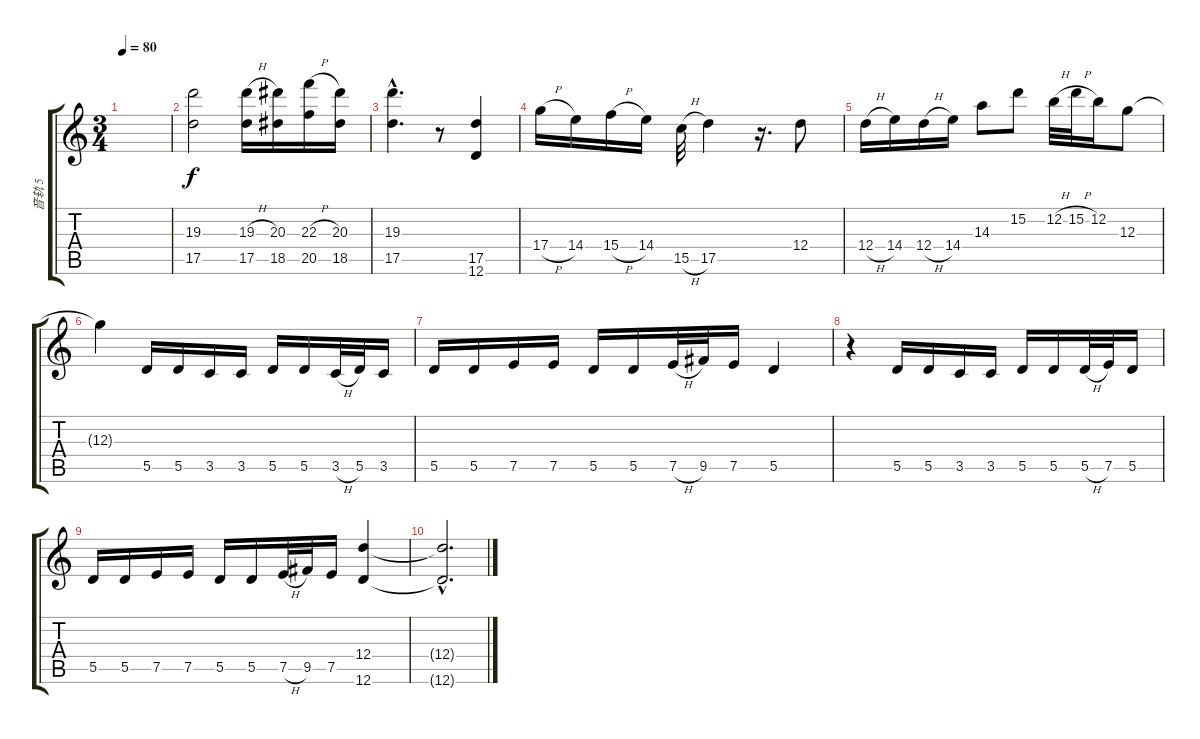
\track ("音轨 5" "音轨 5") {instrument contrabass}
\staff {score tabs}
\tuning (E4 B3 G3 D3 A2 D2) {hide}
\ts (3 4)
\tempo 80
\clef g2
\ks c
|
(19.3 17.5).2 (19.3{h} 17.5).16 (20.3 18.5).16 (22.3{h} 20.5).16 (20.3 18.5).16 |
(19.3{hac} 17.5{hac}).4{d} r.8 (17.5 12.6).4 |
17.4{h}.16 14.4.16 15.4{h}.16 14.4.16 15.5{h}.32 17.5.4 r.16{d} 12.4.8 |
12.4{h}.16 14.4.16 12.4{h}.16 14.4.16 14.3.8 15.2.8 12.2{h}.32 15.2{h}.32 12.2.16 12.3.8 |
12.3{t}.4 5.5.16 5.5.16 3.5.16 3.5.16 5.5.16 5.5.16 3.5{h}.32 5.5.32 3.5.16 |
5.5.16 5.5.16 7.5.16 7.5.16 5.5.16 5.5.16 7.5{h}.32 9.5.32 7.5.16 5.5.4 |
r.4 5.5.16 5.5.16 3.5.16 3.5.16 5.5.16 5.5.16 5.5{h}.32 7.5.32 5.5.16 |
5.5.16 5.5.16 7.5.16 7.5.16 5.5.16 5.5.16 7.5{h}.32 9.5.32 7.5.16 (12.4 12.6).4 |
(12.4{hac t} 12.6{hac t}).2{d}
